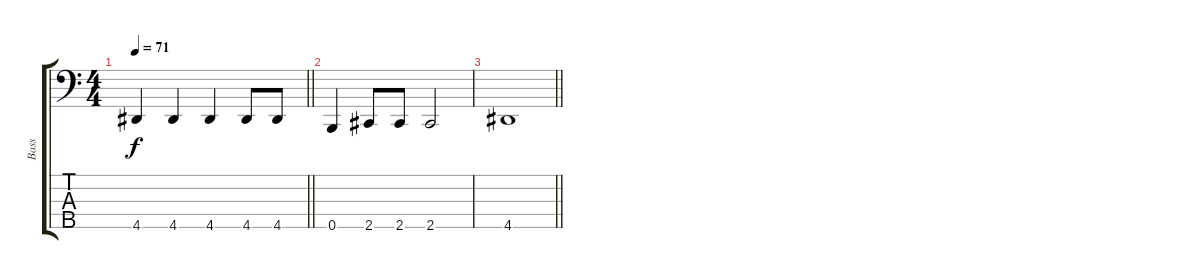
\track ("Bass" "Bass") {instrument electricbassfinger}
\staff {score tabs}
\tuning (G2 D2 A1 E1 B0) {hide}
\ts (4 4)
\tempo 71
\clef f4
\barLineRight lightlight
\ks c
4.5.4{dy f} 4.5.4 4.5.4 4.5.8 4.5.8 |
0.5.4 2.5.8 2.5.8 2.5.2 |
\barLineRight lightlight
4.5.1
